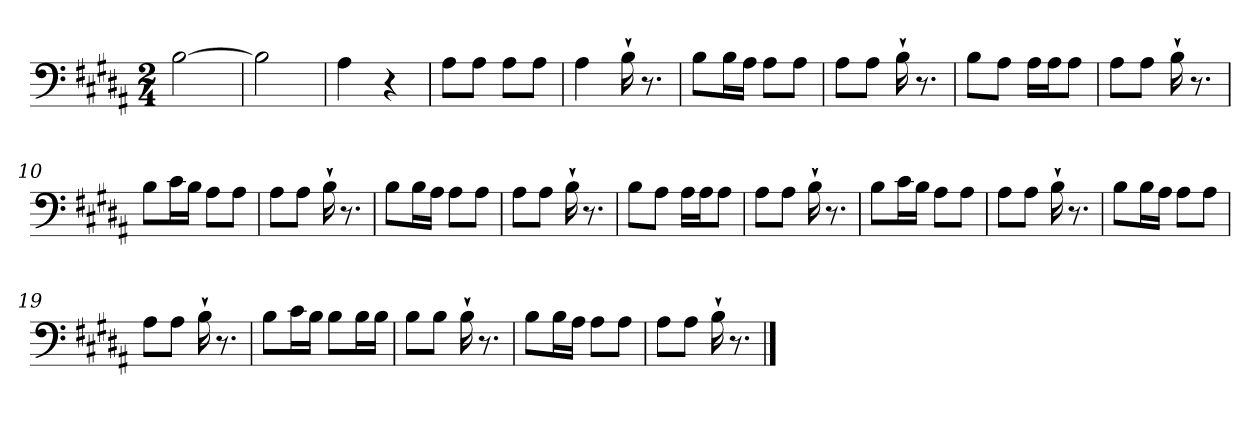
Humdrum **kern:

**kern
*part1
*staff1
*clefF4
*k[f#c#g#d#a#]
*M2/4
=1
[2B\
=2
2B\]
=3
4A#\
4r
=4
8A#\L
8A#\J
8A#\L
8A#\J
=5
4A#\
16B`\
8.r
=6
8B\L
16B\L
16A#\JJ
8A#\L
8A#\J
=7
8A#\L
8A#\J
16B`\
8.r
=8
8B\L
8A#\J
16A#\LL
16A#\J
8A#\J
=9
8A#\L
8A#\J
16B`\
8.r
=10
8B\L
16c#\L
16B\JJ
8A#\L
8A#\J
=11
8A#\L
8A#\J
16B`\
8.r
=12
8B\L
16B\L
16A#\JJ
8A#\L
8A#\J
=13
8A#\L
8A#\J
16B`\
8.r
=14
8B\L
8A#\J
16A#\LL
16A#\J
8A#\J
=15
8A#\L
8A#\J
16B`\
8.r
=16
8B\L
16c#\L
16B\JJ
8A#\L
8A#\J
=17
8A#\L
8A#\J
16B`\
8.r
=18
8B\L
16B\L
16A#\JJ
8A#\L
8A#\J
=19
8A#\L
8A#\J
16B`\
8.r
=20
8B\L
16c#\L
16B\JJ
8B\L
16B\L
16B\JJ
=21
8B\L
8B\J
16B`\
8.r
=22
8B\L
16B\L
16A#\JJ
8A#\L
8A#\J
=23
8A#\L
8A#\J
16B`\
8.r
==
*-
